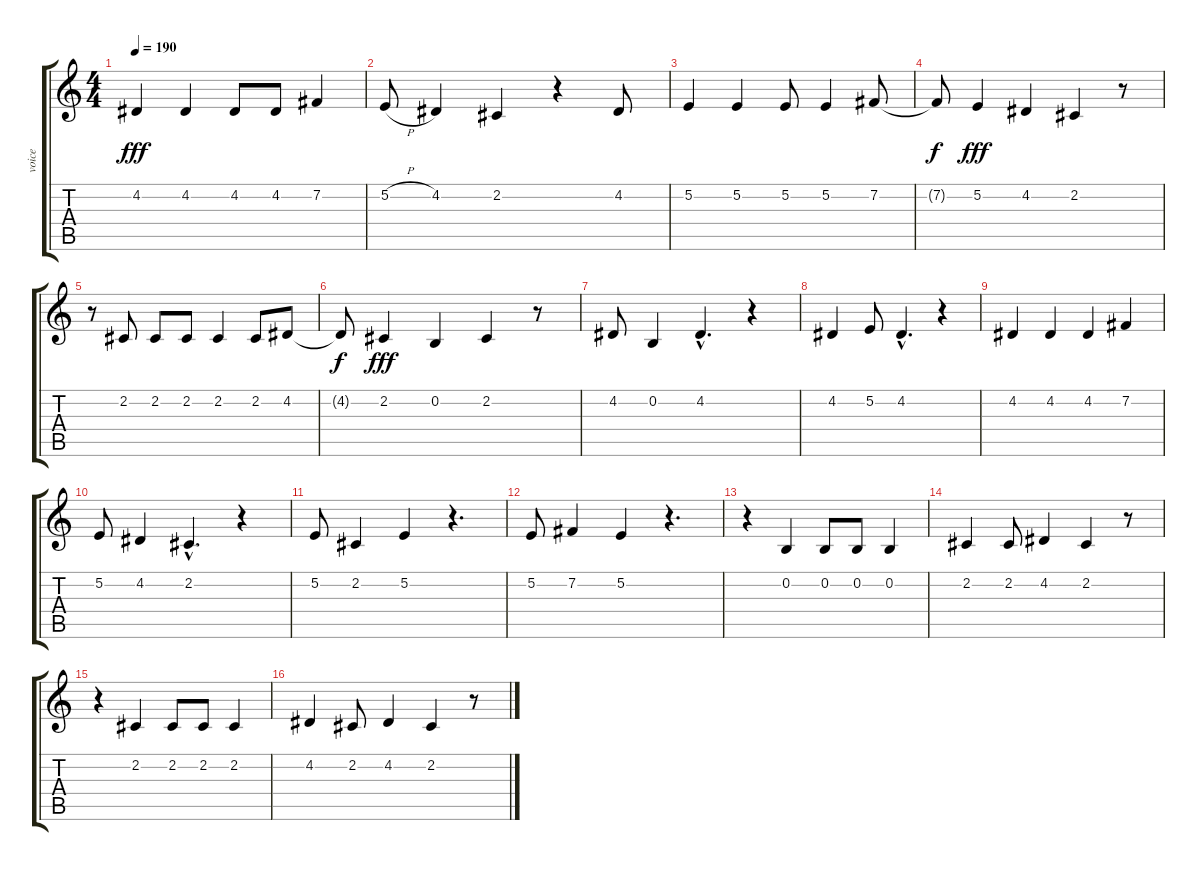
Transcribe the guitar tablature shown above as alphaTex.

\track ("voice" "voice") {instrument lead8bassandlead}
\staff {score tabs}
\tuning (E4 B3 G3 D3 A2 E2) {hide}
\ts (4 4)
\tempo 190
\clef g2
\ks c
4.2.4{dy fff} 4.2.4 4.2.8 4.2.8 7.2.4 |
5.2{h}.8 4.2.4 2.2.4 r.4 4.2.8 |
5.2.4 5.2.4 5.2.8 5.2.4 7.2.8 |
7.2{t}.8{dy f} 5.2.4{dy fff} 4.2.4 2.2.4 r.8 |
r.8 2.2.8 2.2.8 2.2.8 2.2.4 2.2.8 4.2.8 |
4.2{t}.8{dy f} 2.2.4{dy fff} 0.2.4 2.2.4 r.8 |
4.2.8 0.2.4 4.2{hac}.4{d} r.4 |
4.2.4 5.2.8 4.2{hac}.4{d} r.4 |
4.2.4 4.2.4 4.2.4 7.2.4 |
5.2.8 4.2.4 2.2{hac}.4{d} r.4 |
5.2.8 2.2.4 5.2.4 r.4{d} |
5.2.8 7.2.4 5.2.4 r.4{d} |
r.4 0.2.4 0.2.8 0.2.8 0.2.4 |
2.2.4 2.2.8 4.2.4 2.2.4 r.8 |
r.4 2.2.4 2.2.8 2.2.8 2.2.4 |
4.2.4 2.2.8 4.2.4 2.2.4 r.8
